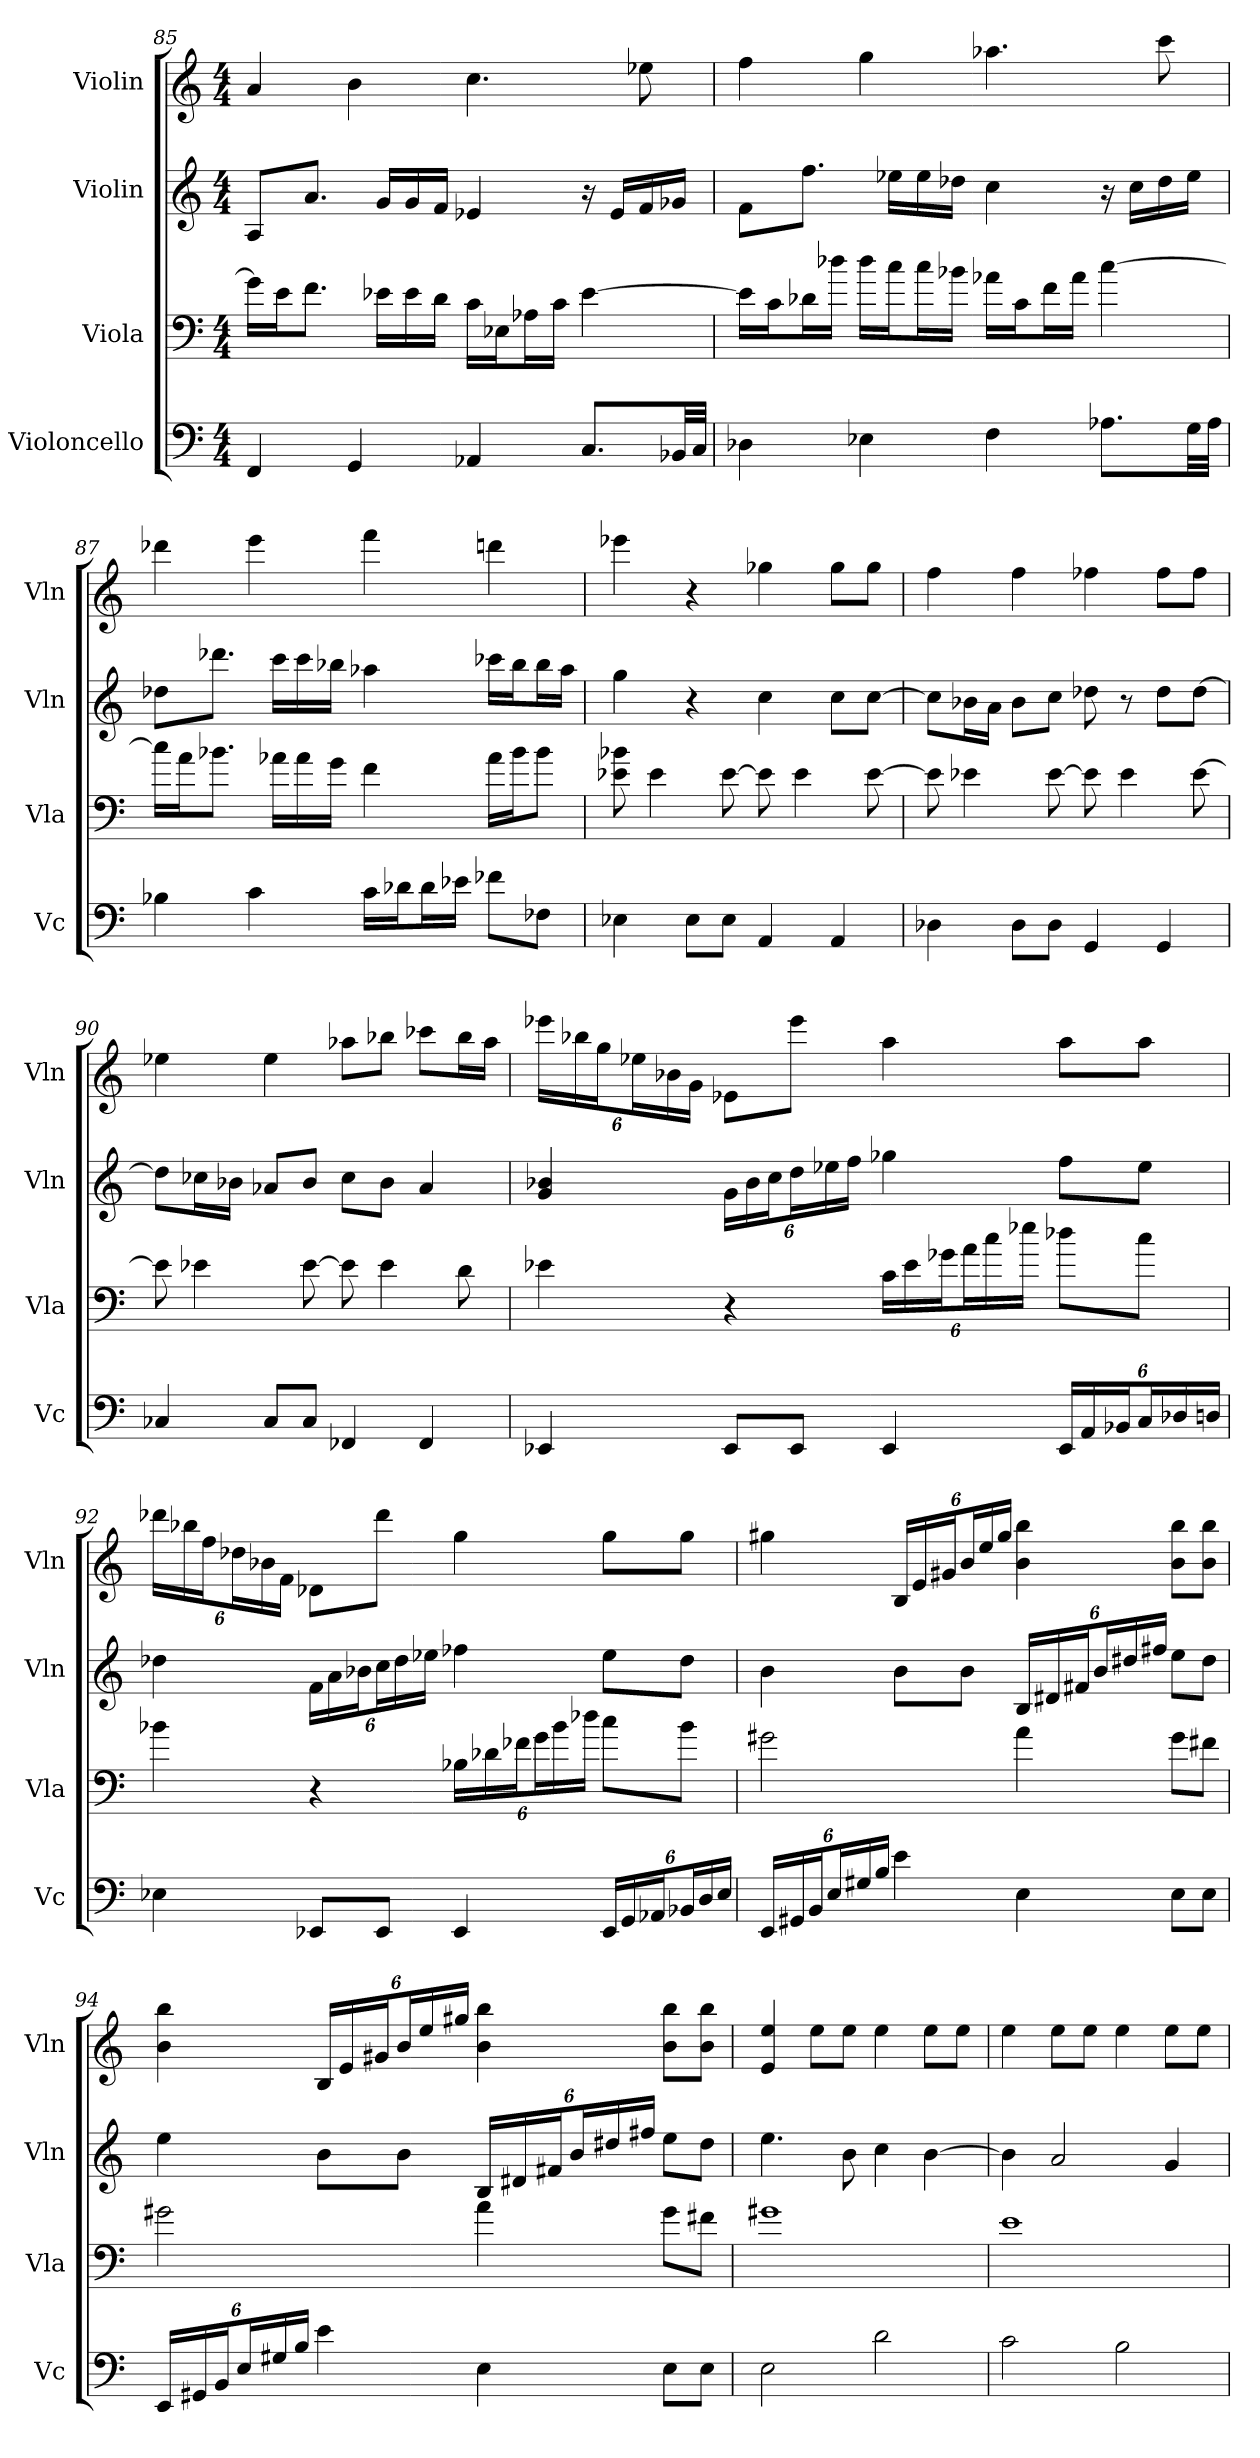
**kern	**kern	**kern	**kern
*part4	*part3	*part2	*part1
*staff4	*staff3	*staff2	*staff1
*I"Violoncello	*I"Viola	*I"Violin	*I"Violin
*I'Vc	*I'Vla	*I'Vln	*I'Vln
*clefF4	*clefF4	*clefG2	*clefG2
*k[]	*k[]	*k[]	*k[]
*M4/4	*M4/4	*M4/4	*M4/4
=85	=85	=85	=85
4FF	16g\LL]	8A/L	4a
.	16e\J	.	.
.	8.f\J	8.a/J	.
4GG	.	.	4b
.	16e-X\LL	16g/LL	.
.	16e-\	16g/	.
.	16d\JJ	16f/JJ	.
4AA-X	16c\LL	4e-X	4.cc
.	16E-X\J	.	.
.	16A-X\L	.	.
.	16c\JJ	.	.
8.C/L	[4e-	16r	.
.	.	16e-/LL	.
.	.	16f/	8ee-X
32BB-X/LL	.	16g-X/JJ	.
32C/JJJ	.	.	.
=86	=86	=86	=86
4D-X	16e-\LL]	8f\L	4ff
.	16c\J	.	.
.	16d-X\L	8.ff\J	.
.	16dd-X\JJ	.	.
4E-X	16dd-\LL	.	4gg
.	16cc\J	16ee-X\LL	.
.	16cc\L	16ee-\	.
.	16b-X\JJ	16dd-X\JJ	.
4F	16a-X\LL	4cc	4.aa-X
.	16c\J	.	.
.	16f\L	.	.
.	16a-\JJ	.	.
8.A-X\L	[4cc	16r	.
.	.	16cc\LL	.
.	.	16dd-\	8ccc
32G\LL	.	16ee-\JJ	.
32A-\JJJ	.	.	.
=87	=87	=87	=87
4B-X	16cc\LL]	8dd-X\L	4ddd-X
.	16a\J	.	.
.	8.b-X\J	8.ddd-X\J	.
4c	.	.	4eee
.	16a-X\LL	16ccc\LL	.
.	16a-\	16ccc\	.
.	16g\JJ	16bb-X\JJ	.
16c\LL	4f	4aa-X	4fff
16d-X\J	.	.	.
16d-\L	.	.	.
16e-X\JJ	.	.	.
8f-X\L	16a-\LL	16ccc-X\LL	4dddn
.	16b-\J	16bb-\J	.
8F-X\J	8b-\J	16bb-\L	.
.	.	16aa-\JJ	.
=88	=88	=88	=88
4E-X	8e-X 8b-X	4gg	4eee-X
.	4e-	.	.
8E-\L	.	4r	4r
8E-\J	[8e-	.	.
4AA	8e-]	4cc	4gg-X
.	4e-	.	.
4AA	.	8cc\L	8gg-\L
.	[8e-	[8cc\J	8gg-\J
=89	=89	=89	=89
4D-X	8e-]	8cc\L]	4ff
.	4e-X	16b-X\L	.
.	.	16a\JJ	.
8D-\L	.	8b-\L	4ff
8D-\J	[8e-	8cc\J	.
4GG	8e-]	8dd-X	4ff-X
.	4e-	8r	.
4GG	.	8dd-\L	8ff-\L
.	[8e-	[8dd-\J	8ff-\J
=90	=90	=90	=90
4C-X	8e-]	8dd-\L]	4ee-X
.	4e-X	16cc-X\L	.
.	.	16b-X\JJ	.
8C-/L	.	8a-X/L	4ee-
8C-/J	[8e-	8b-/J	.
4FF-X	8e-]	8cc-\L	8aa-X\L
.	4e-	8b-\J	8bb-X\J
4FF-	.	4a-	8ccc-X\L
.	8d	.	16bb-\L
.	.	.	16aa-\JJ
=91	=91	=91	=91
4EE-X	4e-X	4g 4b-X	24eee-X\LL
.	.	.	24bb-X\
.	.	.	24gg\J
.	.	.	24ee-X\L
.	.	.	24b-X\
.	.	.	24g\JJ
8EE-/L	4r	24g\LL	8e-X\L
.	.	24b-\	.
.	.	24cc\J	.
8EE-/J	.	24dd\L	8eee-\J
.	.	24ee-X\	.
.	.	24ff\JJ	.
4EE-	24c\LL	4gg-X	4aa
.	24e-\	.	.
.	24g-X\J	.	.
.	24a\L	.	.
.	24cc\	.	.
.	24ee-X\JJ	.	.
24EE-/LL	8dd-X\L	8ff\L	8aa\L
24AA/	.	.	.
24BB-X/J	.	.	.
24C/L	8cc\J	8ee-\J	8aa\J
24D-X/	.	.	.
24Dn/JJ	.	.	.
=92	=92	=92	=92
4E-X	4b-X	4dd-X	24ddd-X\LL
.	.	.	24bb-X\
.	.	.	24ff\J
.	.	.	24dd-X\L
.	.	.	24b-X\
.	.	.	24f\JJ
8EE-X/L	4r	24f\LL	8d-X\L
.	.	24a\	.
.	.	24b-X\J	.
8EE-/J	.	24cc\L	8ddd-\J
.	.	24dd-\	.
.	.	24ee-X\JJ	.
4EE-	24B-X\LL	4ff-X	4gg
.	24d-X\	.	.
.	24f-X\J	.	.
.	24g\L	.	.
.	24b-\	.	.
.	24dd-X\JJ	.	.
24EE-/LL	8cc\L	8ee-\L	8gg\L
24GG/	.	.	.
24AA-X/J	.	.	.
24BB-X/L	8b-\J	8dd-\J	8gg\J
24D/	.	.	.
24E-/JJ	.	.	.
=93	=93	=93	=93
24EE/LL	2g#X	4b	4gg#X
24GG#X/	.	.	.
24BB/J	.	.	.
24E/L	.	.	.
24G#X/	.	.	.
24B/JJ	.	.	.
4e	.	8b\L	24B/LL
.	.	.	24e/
.	.	.	24g#X/J
.	.	8b\J	24b/L
.	.	.	24ee/
.	.	.	24gg#/JJ
4E	4a	24B/LL	4b 4bb
.	.	24d#X/	.
.	.	24f#X/J	.
.	.	24b/L	.
.	.	24dd#X/	.
.	.	24ff#X/JJ	.
8E\L	8g#\L	8ee\L	8b\ 8bb\L
8E\J	8f#X\J	8dd#\J	8b\ 8bb\J
=94	=94	=94	=94
24EE/LL	2g#X	4ee	4b 4bb
24GG#X/	.	.	.
24BB/J	.	.	.
24E/L	.	.	.
24G#X/	.	.	.
24B/JJ	.	.	.
4e	.	8b\L	24B/LL
.	.	.	24e/
.	.	.	24g#X/J
.	.	8b\J	24b/L
.	.	.	24ee/
.	.	.	24gg#X/JJ
4E	4a	24B/LL	4b 4bb
.	.	24d#X/	.
.	.	24f#X/J	.
.	.	24b/L	.
.	.	24dd#X/	.
.	.	24ff#X/JJ	.
8E\L	8g#\L	8ee\L	8b\ 8bb\L
8E\J	8f#X\J	8dd#\J	8b\ 8bb\J
=95	=95	=95	=95
2E	1g#X	4.ee	4e 4ee
.	.	.	8ee\L
.	.	8b	8ee\J
2d	.	4cc	4ee
.	.	[4b	8ee\L
.	.	.	8ee\J
=96	=96	=96	=96
2c	1e	4b]	4ee
.	.	2a	8ee\L
.	.	.	8ee\J
2B	.	.	4ee
.	.	4g	8ee\L
.	.	.	8ee\J
=	=	=	=
*-	*-	*-	*-
